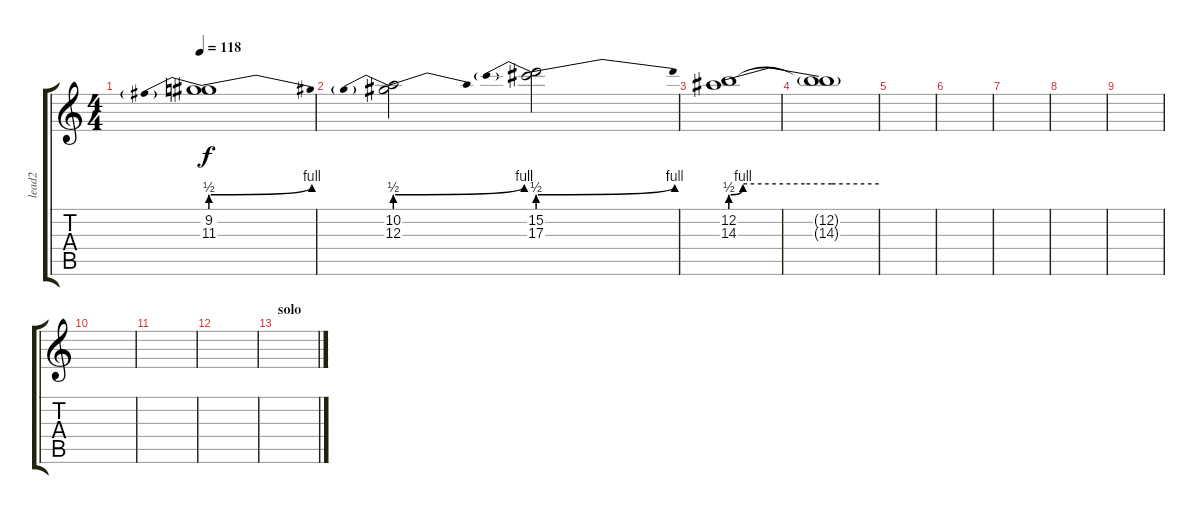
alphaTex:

\track ("lead2" "lead2") {instrument distortionguitar}
\staff {score tabs}
\tuning (E4 B3 G3 D3 A2 E2) {hide}
\ts (4 4)
\tempo 118
\clef g2
\ks c
(9.2 11.3{be (prebendbend 0 2 60 4)}).1{dy f} |
(10.2 12.3{be (prebendbend 0 2 60 4)}).2 (15.2 17.3{be (prebendbend 0 2 60 4)}).2 |
(12.2 14.3{be (custom 0 2 5 4 30 4 41 4 60 4)}).1 |
(12.2{t} 14.3{t}).1 |
|
|
|
|
|
|
|
|
\section ("" "solo")
